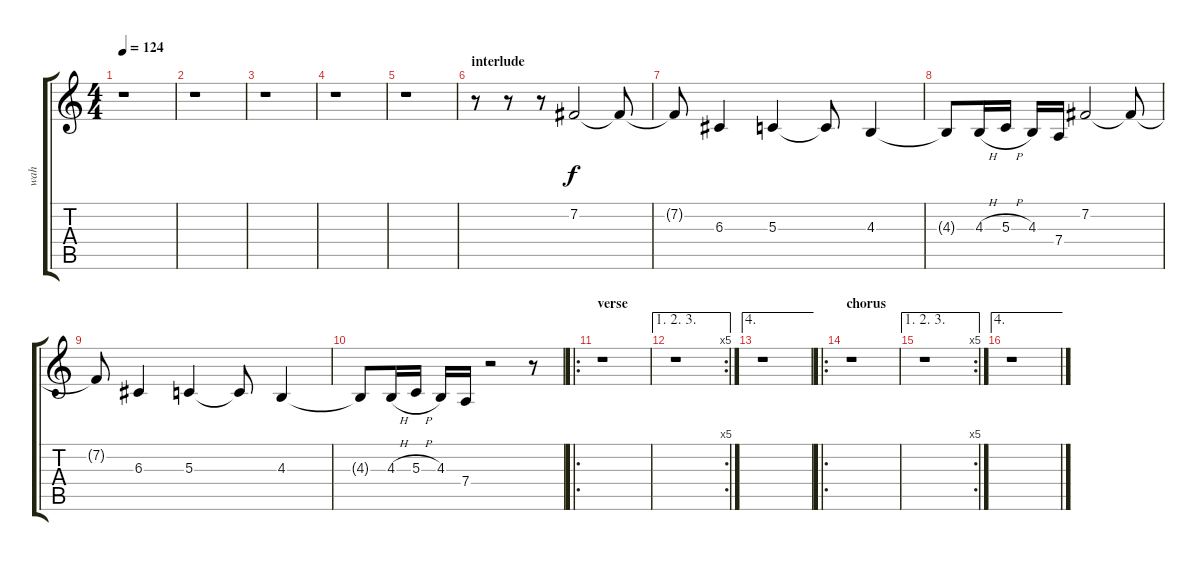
\track ("wah" "wah") {instrument fiddle}
\staff {score tabs}
\tuning (E4 B3 G3 D3 A2 E2) {hide}
\ts (4 4)
\tempo 124
\clef g2
\ks c
r.1{dy f} |
r.1 |
r.1 |
r.1 |
r.1 |
\section ("" "interlude")
r.8 r.8 r.8 7.2.2 7.2{t}.8 |
7.2{t}.8 6.3.4 5.3.4 5.3{t}.8 4.3.4 |
4.3{t}.8 4.3{h}.16 5.3{h}.16 4.3.16 7.4.16 7.2.2 7.2{t}.8 |
7.2{t}.8 6.3.4 5.3.4 5.3{t}.8 4.3.4 |
4.3{t}.8 4.3{h}.16 5.3{h}.16 4.3.16 7.4.16 r.2 r.8 |
\ro
\section ("" "verse")
r.1 |
\ae (1 2 3)
\rc 5
r.1 |
\ae 4
r.1 |
\ro
\section ("" "chorus")
r.1 |
\ae (1 2 3)
\rc 5
r.1 |
\ae 4
r.1
